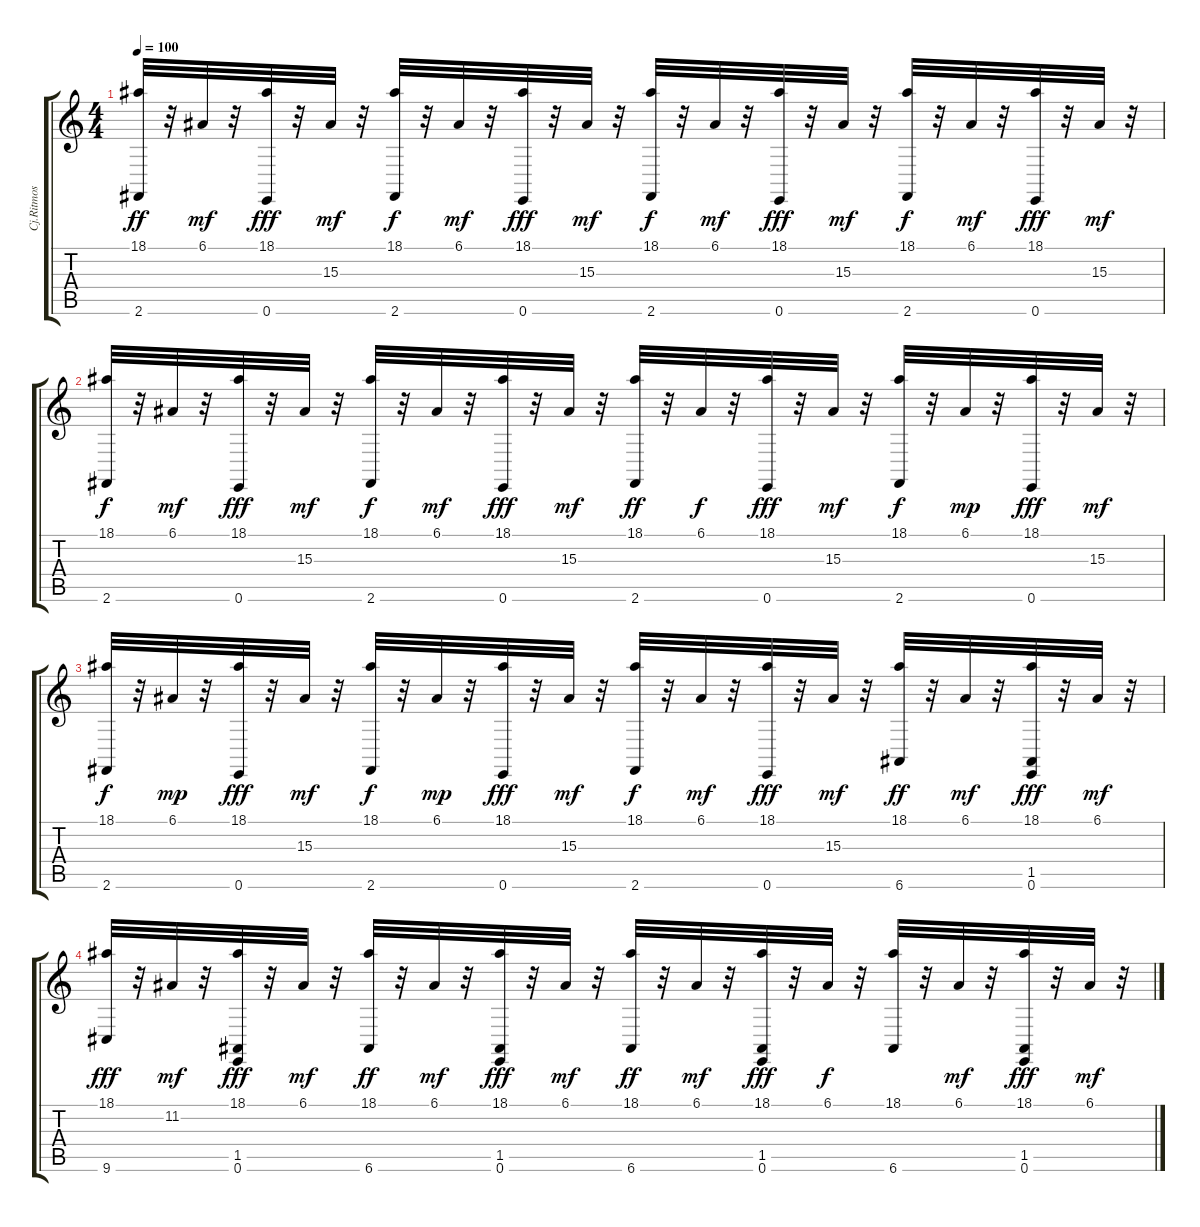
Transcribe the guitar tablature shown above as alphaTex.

\track ("Cj.Ritmos" "Cj.Ritmos") {instrument acousticgrandpiano}
\staff {score tabs}
\tuning (E4 B3 G3 D3 A2 E2) {hide}
\ts (4 4)
\tempo 100
\clef g2
\ks c
(18.1 2.6).32{dy ff} r.32 6.1.32{dy mf} r.32 (18.1 0.6).32{dy fff} r.32 15.3.32{dy mf} r.32 (18.1 2.6).32{dy f} r.32 6.1.32{dy mf} r.32 (18.1 0.6).32{dy fff} r.32 15.3.32{dy mf} r.32 (18.1 2.6).32{dy f} r.32 6.1.32{dy mf} r.32 (18.1 0.6).32{dy fff} r.32 15.3.32{dy mf} r.32 (18.1 2.6).32{dy f} r.32 6.1.32{dy mf} r.32 (18.1 0.6).32{dy fff} r.32 15.3.32{dy mf} r.32 |
(18.1 2.6).32{dy f} r.32 6.1.32{dy mf} r.32 (18.1 0.6).32{dy fff} r.32 15.3.32{dy mf} r.32 (18.1 2.6).32{dy f} r.32 6.1.32{dy mf} r.32 (18.1 0.6).32{dy fff} r.32 15.3.32{dy mf} r.32 (18.1 2.6).32{dy ff} r.32 6.1.32{dy f} r.32 (18.1 0.6).32{dy fff} r.32 15.3.32{dy mf} r.32 (18.1 2.6).32{dy f} r.32 6.1.32{dy mp} r.32 (18.1 0.6).32{dy fff} r.32 15.3.32{dy mf} r.32 |
(18.1 2.6).32{dy f} r.32 6.1.32{dy mp} r.32 (18.1 0.6).32{dy fff} r.32 15.3.32{dy mf} r.32 (18.1 2.6).32{dy f} r.32 6.1.32{dy mp} r.32 (18.1 0.6).32{dy fff} r.32 15.3.32{dy mf} r.32 (18.1 2.6).32{dy f} r.32 6.1.32{dy mf} r.32 (18.1 0.6).32{dy fff} r.32 15.3.32{dy mf} r.32 (18.1 6.6).32{dy ff} r.32 6.1.32{dy mf} r.32 (18.1 1.5 0.6).32{dy fff} r.32 6.1.32{dy mf} r.32 |
(18.1 9.6).32{dy fff} r.32 11.2.32{dy mf} r.32 (18.1 1.5 0.6).32{dy fff} r.32 6.1.32{dy mf} r.32 (18.1 6.6).32{dy ff} r.32 6.1.32{dy mf} r.32 (18.1 1.5 0.6).32{dy fff} r.32 6.1.32{dy mf} r.32 (18.1 6.6).32{dy ff} r.32 6.1.32{dy mf} r.32 (18.1 1.5 0.6).32{dy fff} r.32 6.1.32{dy f} r.32 (18.1 6.6).32 r.32 6.1.32{dy mf} r.32 (18.1 1.5 0.6).32{dy fff} r.32 6.1.32{dy mf} r.32
